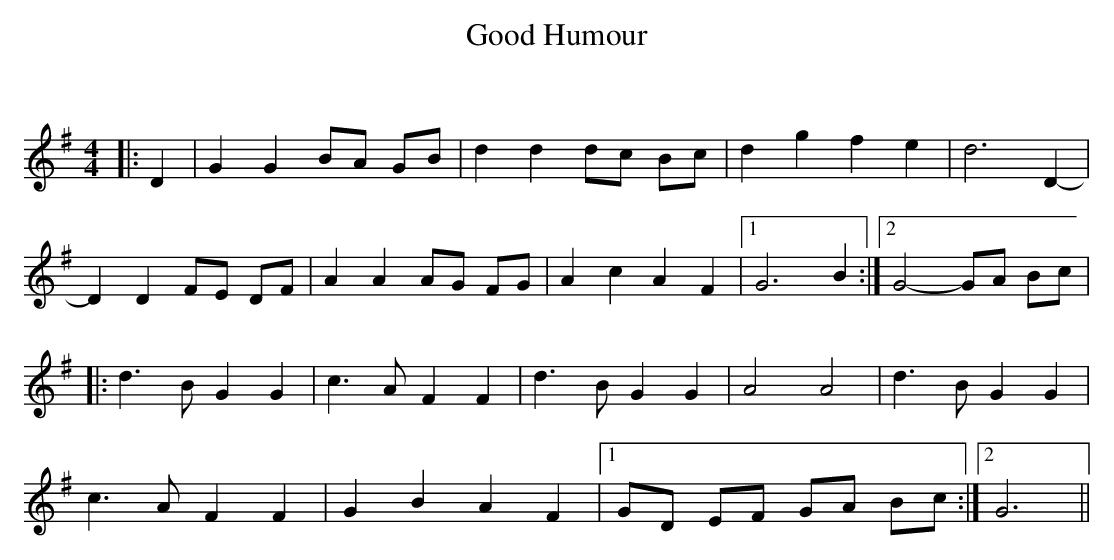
X:1
T: Good Humour
C:
Q: 232
K:G
M:4/4
L:1/8
|:D2|G2 G2 BA GB|d2 d2 dc Bc|d2 g2 f2 e2|d6 D2|
-D2 D2 FE DF|A2 A2 AG FG|A2 c2 A2 F2|1G6 B2:|2G4-GA Bc|
|:d3B G2 G2|c3A F2 F2|d3B G2 G2|A4 A4|d3B G2 G2|
c3A F2 F2|G2 B2 A2 F2|1GD EF GA Bc:|2G6||
